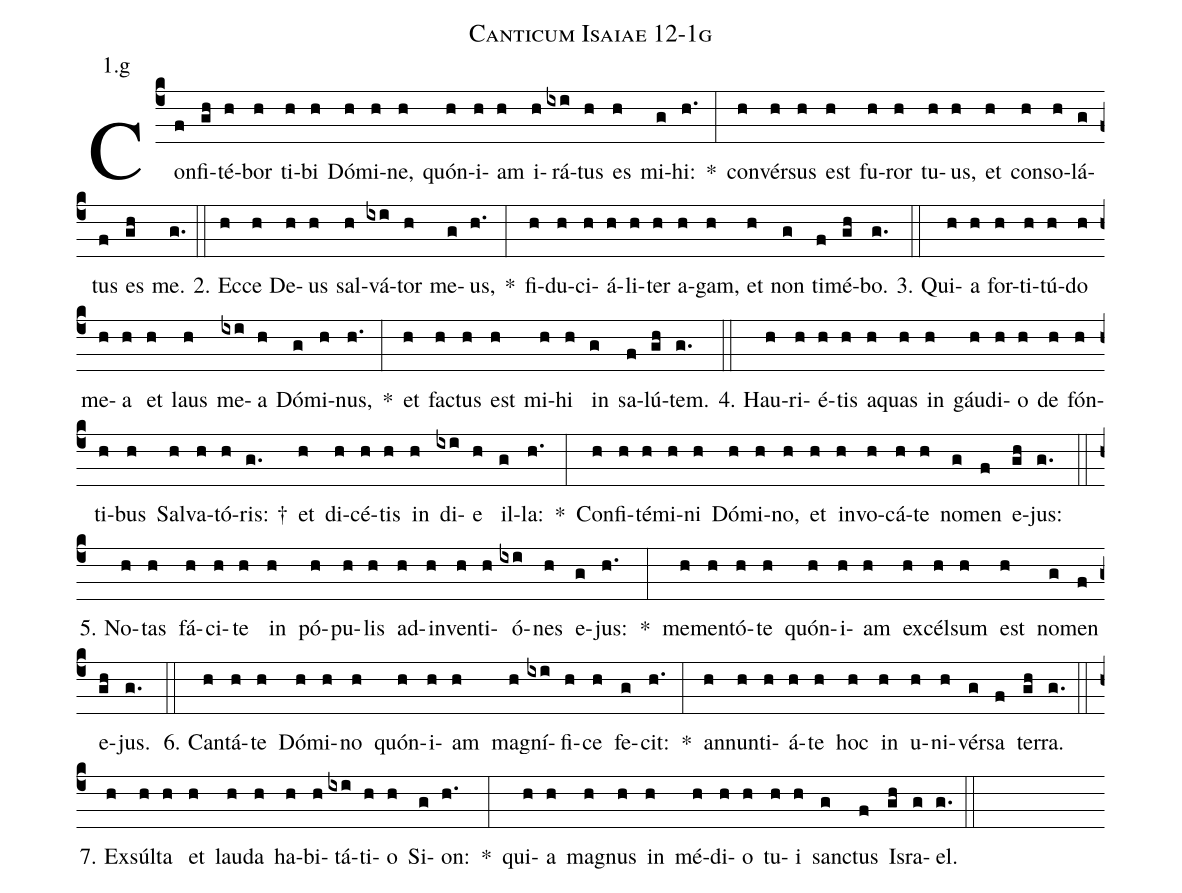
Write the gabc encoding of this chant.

name: Canticum Isaiae 12-1g;
annotation: 1.g;
%%
(c4)Con(f)fi(gh)té(h)bor(h) ti(h)bi(h) Dó(h)mi(h)ne,(h) quón(h)i(h)am(h) i(h)rá(ixi)tus(h) es(h) mi(g)hi:(h.) *(:) con(h)vér(h)sus(h) est(h) fu(h)ror(h) tu(h)us,(h) et(h) con(h)so(h)lá(g)tus(f) es(gh) me.(g.) (::)
2. Ec(h)ce(h) De(h)us(h) sal(h)vá(ixi)tor(h) me(g)us,(h.) *(:) fi(h)du(h)ci(h)á(h)li(h)ter(h) a(h)gam,(h) et(h) non(g) ti(f)mé(gh)bo.(g.) (::)
3. Qui(h)a(h) for(h)ti(h)tú(h)do(h) me(h)a(h) et(h) laus(h) me(ixi)a(h) Dó(g)mi(h)nus,(h.) *(:) et(h) fac(h)tus(h) est(h) mi(h)hi(h) in(g) sa(f)lú(gh)tem.(g.) (::)
4. Hau(h)ri(h)é(h)tis(h) a(h)quas(h) in(h) gáu(h)di(h)o(h) de(h) fón(h)ti(h)bus(h) Sal(h)va(h)tó(h)ris: †(g.) et(h) di(h)cé(h)tis(h) in(h) di(ixi)e(h) il(g)la:(h.) *(:) Con(h)fi(h)té(h)mi(h)ni(h) Dó(h)mi(h)no,(h) et(h) in(h)vo(h)cá(h)te(h) no(g)men(f) e(gh)jus:(g.) (::)
5. No(h)tas(h) fá(h)ci(h)te(h) in(h) pó(h)pu(h)lis(h) ad(h)in(h)ven(h)ti(h)ó(ixi)nes(h) e(g)jus:(h.) *(:) me(h)men(h)tó(h)te(h) quón(h)i(h)am(h) ex(h)cél(h)sum(h) est(h) no(g)men(f) e(gh)jus.(g.) (::)
6. Can(h)tá(h)te(h) Dó(h)mi(h)no(h) quón(h)i(h)am(h) ma(h)gní(ixi)fi(h)ce(h) fe(g)cit:(h.) *(:) an(h)nun(h)ti(h)á(h)te(h) hoc(h) in(h) u(h)ni(h)vér(g)sa(f) ter(gh)ra.(g.) (::)
7. Ex(h)súl(h)ta(h) et(h) lau(h)da(h) ha(h)bi(h)tá(ixi)ti(h)o(h) Si(g)on:(h.) *(:) qui(h)a(h) ma(h)gnus(h) in(h) mé(h)di(h)o(h) tu(h)i(h) sanc(g)tus(f) Is(gh)ra(g)el.(g.) (::)
